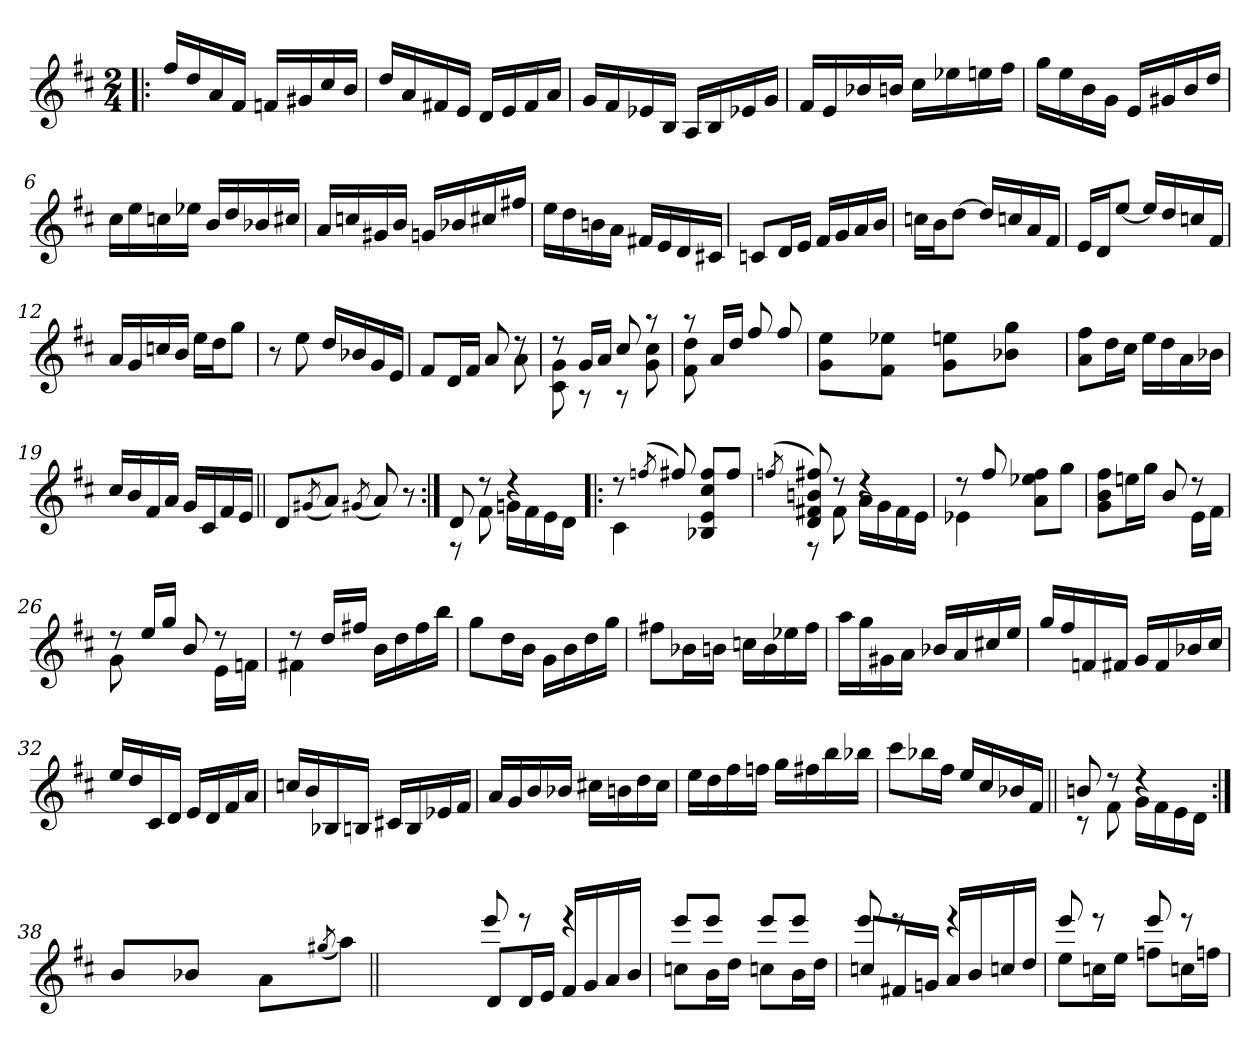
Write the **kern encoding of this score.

**kern
*part1
*staff1
*clefG2
*k[f#c#]
*D:
*M2/4
=1!|:
16ff#/LL
16dd/
16a/
16f#/JJ
16fn/LL
16g#X/
16cc#/
16b/JJ
=2
16dd/LL
16a/
16f#X/
16e/JJ
16d/LL
16e/
16f#/
16a/JJ
=3
16g/LL
16f#/
16e-X/
16B/JJ
16A/LL
16B/
16e-X/
16g/JJ
=4
16f#/LL
16e/
16b-X/
16bn/JJ
16cc#\LL
16ee-X\
16een\
16ff#\JJ
!!LO:LB:g=z
=5
16gg\LL
16ee\
16b\
16g\JJ
16e/LL
16g#X/
16b/
16dd/JJ
=6
16cc#\LL
16ee\
16ccn\
16ee-X\JJ
16b/LL
16dd/
16b-X/
16cc#X/JJ
=7
16a/LL
16ccn/
16g#X/
16b/JJ
16gn/LL
16b-X/
16cc#X/
16ff#X/JJ
=8
16ee\LL
16dd\
16bn\
16a\JJ
16f#X/LL
16e/
16d/
16c#X/JJ
!!LO:LB:g=z
=9
8c/L
16d/L
16e/JJ
16f#/LL
16g/
16a/
16b/JJ
=10
16ccn\LL
16b\J
[>8dd\J
16dd/LL]
16ccn/
16a/
16f#/JJ
=11
16e/LL
16d/J
[8ee/J
16ee/LL]
16dd/
16ccn/
16f#/JJ
=12
16a/LL
16g/
16ccn/
16b/JJ
16ee\LL
16dd\J
8gg\J
=13
8r
8ee\
16dd/LL
16b-X/
16g/
16e/JJ
!!LO:LB:g=z
=14
*^
8f#/L	4.ryy
16d/L	.
16f#/JJ	.
8a/	.
8rdd	8a\
=15	=15
8rdd	8c#\ 8g\
16g/LL	8rA
16a/JJ	.
8cc#/	8rA
8raa	8g\ 8cc#\
=16	=16
8raa	8f#\ 8dd\
16a/LL	4.ryy
16dd/JJ	.
8ff#/	.
8ff#/	.
*v	*v
=17
8g\ 8ee\L
16ryy
16ryy
8f#\ 8ee-X\J
16ryy
16ryy
8g\ 8een\L
16ryy
16ryy
8b-X\ 8gg\J
16ryy
16ryy
=18
8a\ 8ff#\L
16dd\L
16cc#\JJ
16ee\LL
16dd\
16a\
16b-X\JJ
!!LO:LB:g=z
=19
16cc#/LL
16b/
16f#/
16a/JJ
16g/LL
16c#/
16f#/
16e/JJ
=20||
8d/L
(<8qg#X/
8a/J)
(<8qg#X/
8a/)
8r
=21:|!
*^
8d/	8rF
8rdd	8f#\
4rdd	16gn\LL
.	16f#\
.	16e\
.	16d\JJ
=22!|:	=22!|:
8rdd	4c#\
(>8qffn/	.
8ff#X/)	.
8B-X/ 8e/ 8cc#/ 8ff#/L	4ryy
8ff#/J	.
=23	=23
(>8qffn/	.
8d/ 8f#X/ 8bn/ 8ff#X/)	8rF
8rdd	8f#\
4rdd	16a\LL
.	16g\
.	16f#\
.	16e\JJ
!!LO:LB:g=z	!!
=24	=24
8rdd	4e-X\
8ff#/	.
8a\ 8ee-X\ 8ff#\L	4ryy
8gg\J	.
=25	=25
8g\ 8b\ 8ff#\L	4ryy
16een\L	.
16gg\JJ	.
8b/	8ryy
8rdd	16e\LL
.	16f#\JJ
=26	=26
8rdd	8g\
16ee/LL	8ryy
16gg/JJ	.
8b/	8ryy
8rdd	16e\LL
.	16fn\JJ
=27	=27
8rdd	4f#X\
16dd/LL	.
16ff#X/JJ	.
16b\LL	4ryy
16dd\	.
16ff#\	.
16bb\JJ	.
*v	*v
!!LO:LB:g=z
=28
8gg\L
16dd\L
16b\JJ
16g\LL
16b\
16dd\
16gg\JJ
=29
8ff#X\L
16b-X\L
16bn\JJ
16ccn\LL
16b\
16ee-X\
16ff#\JJ
=30
16aa\LL
16gg\
16g#X\
16a\JJ
16b-X/LL
16a/
16cc#X/
16ee/JJ
=31
16gg/LL
16ff#/
16fn/
16f#X/JJ
16g/LL
16f#/
16b-X/
16cc#/JJ
!!LO:LB:g=z
=32
16ee/LL
16dd/
16c#/
16d/JJ
16e/LL
16d/
16f#/
16a/JJ
=33
16ccn/LL
16b/
16B-X/
16Bn/JJ
16c#X/LL
16B/
16e-X/
16f#/JJ
=34
16a/LL
16g/
16b/
16b-X/JJ
16cc#X\LL
16bn\
16dd\
16cc#\JJ
=35
16ee\LL
16dd\
16ff#\
16ffn\JJ
16gg\LL
16ff#X\
16bb\
16bb-X\JJ
!!LO:LB:g=z
=36
8ccc#\L
16bb-X\L
16ff#\JJ
16ee/LL
16cc#/
16b-X/
16f#/JJ
=37||
*^
8bn/	8rB
8rdd	8f#\
4rdd	16g\LL
.	16f#\
.	16e\
.	16d\JJ
*v	*v
=38:|!
8b/L
16ryy
16ryy
8b-X/J
16ryy
16ryy
8a\L
4ryy
(<8qgg#X/
8aa\J)
=38X381||
2ryy
!!LO:PB:g=z
=39-
*^
8d/L	8eee!/
16d/L	8reee
16e/JJ	.
16f#/LL	4reee
16g/	.
16a/	.
16b/JJ	.
=40	=40
8ccn\L	8eee!/L
16b\L	8eee!/J
16dd\JJ	.
8ccn\L	8eee!/L
16b\L	8eee!/J
16dd\JJ	.
=41	=41
8ccn/L	8eee!/
16f#X/L	8reee
16gn/JJ	.
16a/LL	4reee
16b/	.
16ccn/	.
16dd/JJ	.
=42	=42
8ee\L	8eee!/
16ccn\L	8rddd
16ee\JJ	.
8ffn\L	8eee!/
16ccn\L	8rddd
16ffn\JJ	.
*v	*v
=
*-
